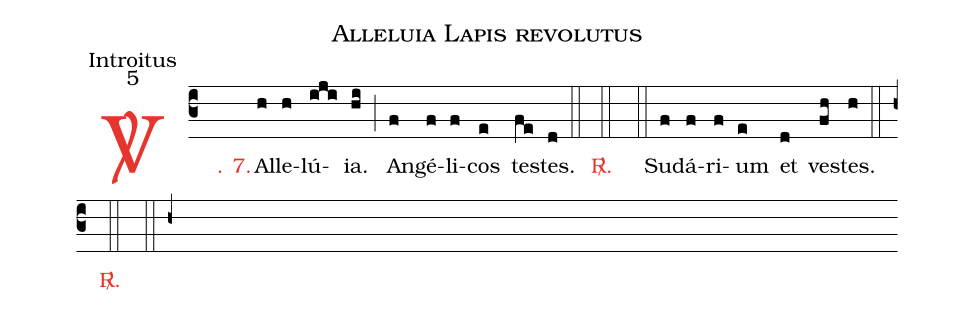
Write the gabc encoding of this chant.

name: Alleluia Lapis revolutus;
office-part: Introitus;
mode: 5;
%%
(c3)

<c><sp>V/</sp>. 7.</c>() Al(h)le(h)lú(iji)ia.(hi) (;) An(f)gé(f)li(f)cos(e) te(fe)stes.(d)

(::)

<c><sp>R/</sp>.</c>(::)

(::)

Su(f)dá(f)ri(f)um(e) et(d) ve(fh)stes.(h)

(::)

<c><sp>R/</sp>.</c>(::)

(::)

(h+)
